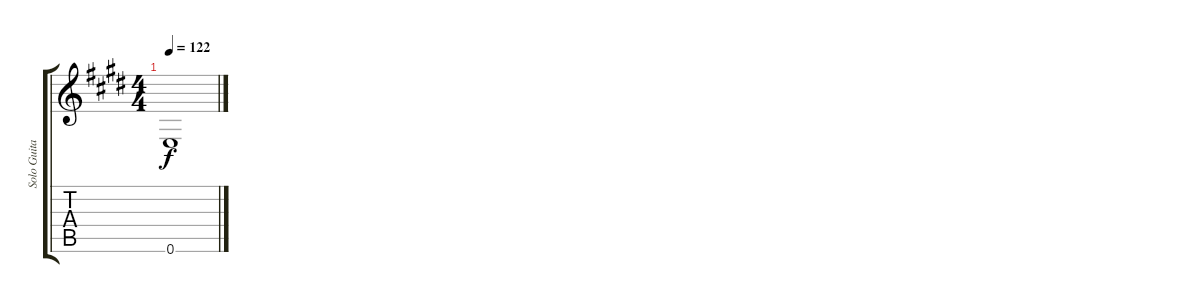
\track ("Solo Guitar" "Solo Guita") {instrument acousticguitarsteel}
\staff {score tabs}
\tuning (E4 B3 G3 D3 A2 E2) {hide}
\ts (4 4)
\tempo 122
\clef g2
\ks e
0.6.1{dy f}
